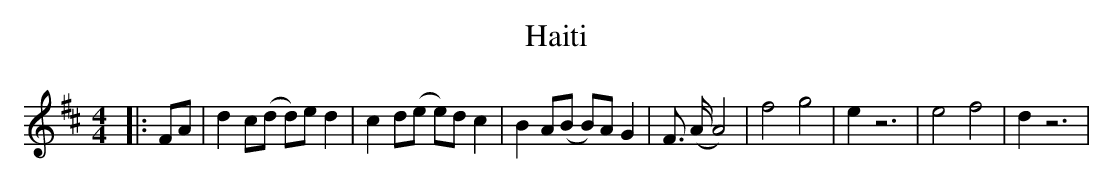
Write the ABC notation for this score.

X:1
T:Haiti
M:4/4
L:1/8
K:D
|: FA | d2 c(d d)e d2  | c2 d(e e)d c2 | B2 A(B B)A G2 | F3/ (A/ A4) | f4 g4 | e2 z6 | e4 f4 | d2 z6 |
